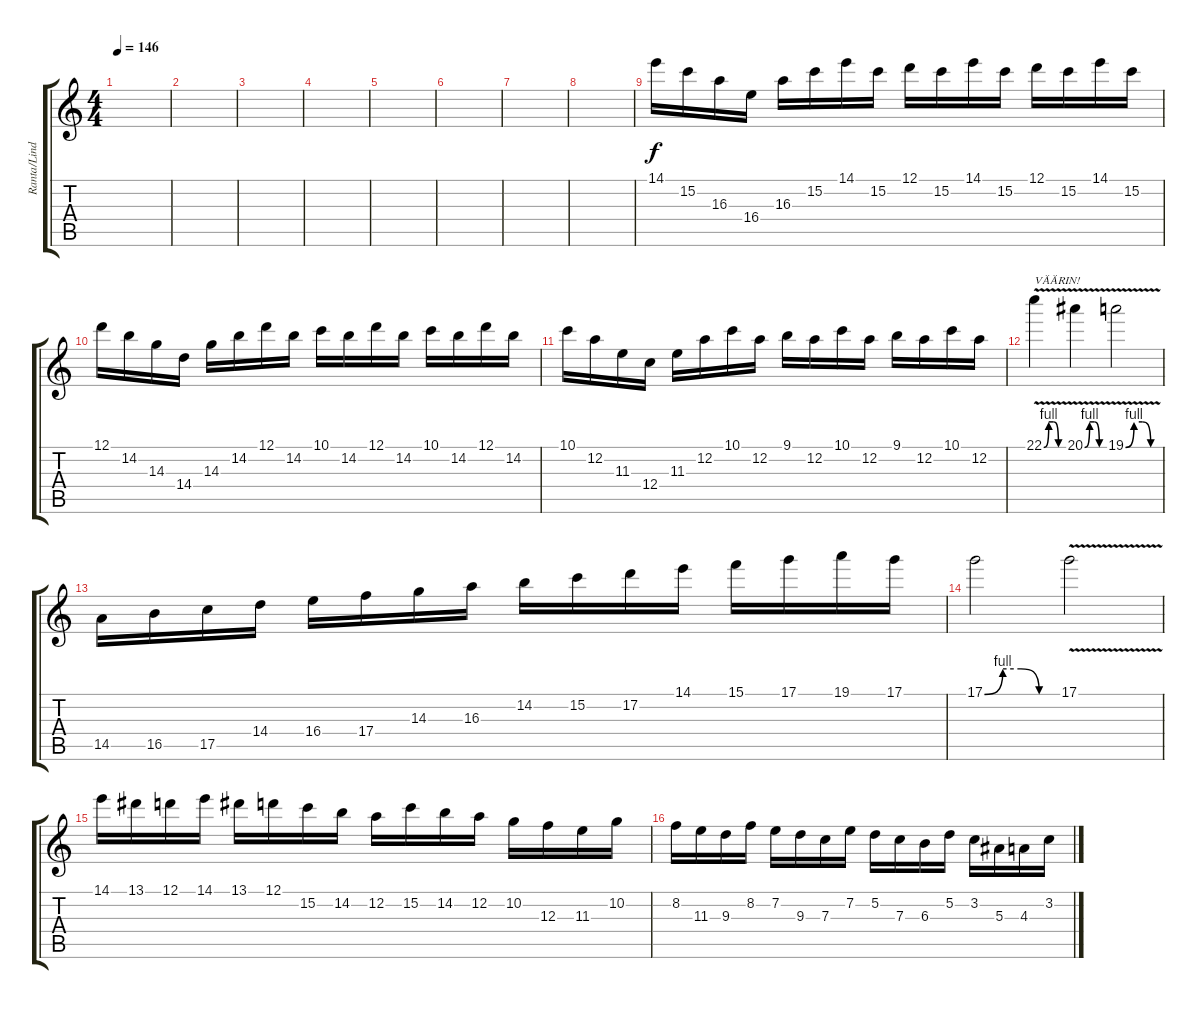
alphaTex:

\track ("Ranta/Lindroos solo" "Ranta/Lind") {instrument distortionguitar}
\staff {score tabs}
\tuning (D4 A3 F3 C3 G2 D2) {hide}
\ts (4 4)
\tempo 146
\clef g2
\ks c
|
|
|
|
|
|
|
|
14.1.16 15.2.16 16.3.16 16.4.16 16.3.16 15.2.16 14.1.16 15.2.16 12.1.16 15.2.16 14.1.16 15.2.16 12.1.16 15.2.16 14.1.16 15.2.16 |
12.1.16 14.2.16 14.3.16 14.4.16 14.3.16 14.2.16 12.1.16 14.2.16 10.1.16 14.2.16 12.1.16 14.2.16 10.1.16 14.2.16 12.1.16 14.2.16 |
10.1.16 12.2.16 11.3.16 12.4.16 11.3.16 12.2.16 10.1.16 12.2.16 9.1.16 12.2.16 10.1.16 12.2.16 9.1.16 12.2.16 10.1.16 12.2.16 |
22.1{be (custom 0 0 15 4 30 4 45 0 60 0) v}.4{txt "VÄÄRIN!"} 20.1{be (custom 0 0 15 4 30 4 45 0 60 0) v}.4 19.1{be (custom 0 0 15 4 30 4 45 0 60 0) v}.2 |
14.5.16 16.5.16 17.5.16 14.4.16 16.4.16 17.4.16 14.3.16 16.3.16 14.2.16 15.2.16 17.2.16 14.1.16 15.1.16 17.1.16 19.1.16 17.1.16 |
17.1{be (custom 0 0 15 4 30 4 45 0 60 0)}.2 17.1{v}.2 |
14.1.16 13.1.16 12.1.16 14.1.16 13.1.16 12.1.16 15.2.16 14.2.16 12.2.16 15.2.16 14.2.16 12.2.16 10.2.16 12.3.16 11.3.16 10.2.16 |
8.2.16 11.3.16 9.3.16 8.2.16 7.2.16 9.3.16 7.3.16 7.2.16 5.2.16 7.3.16 6.3.16 5.2.16 3.2.16 5.3.16 4.3.16 3.2.16
